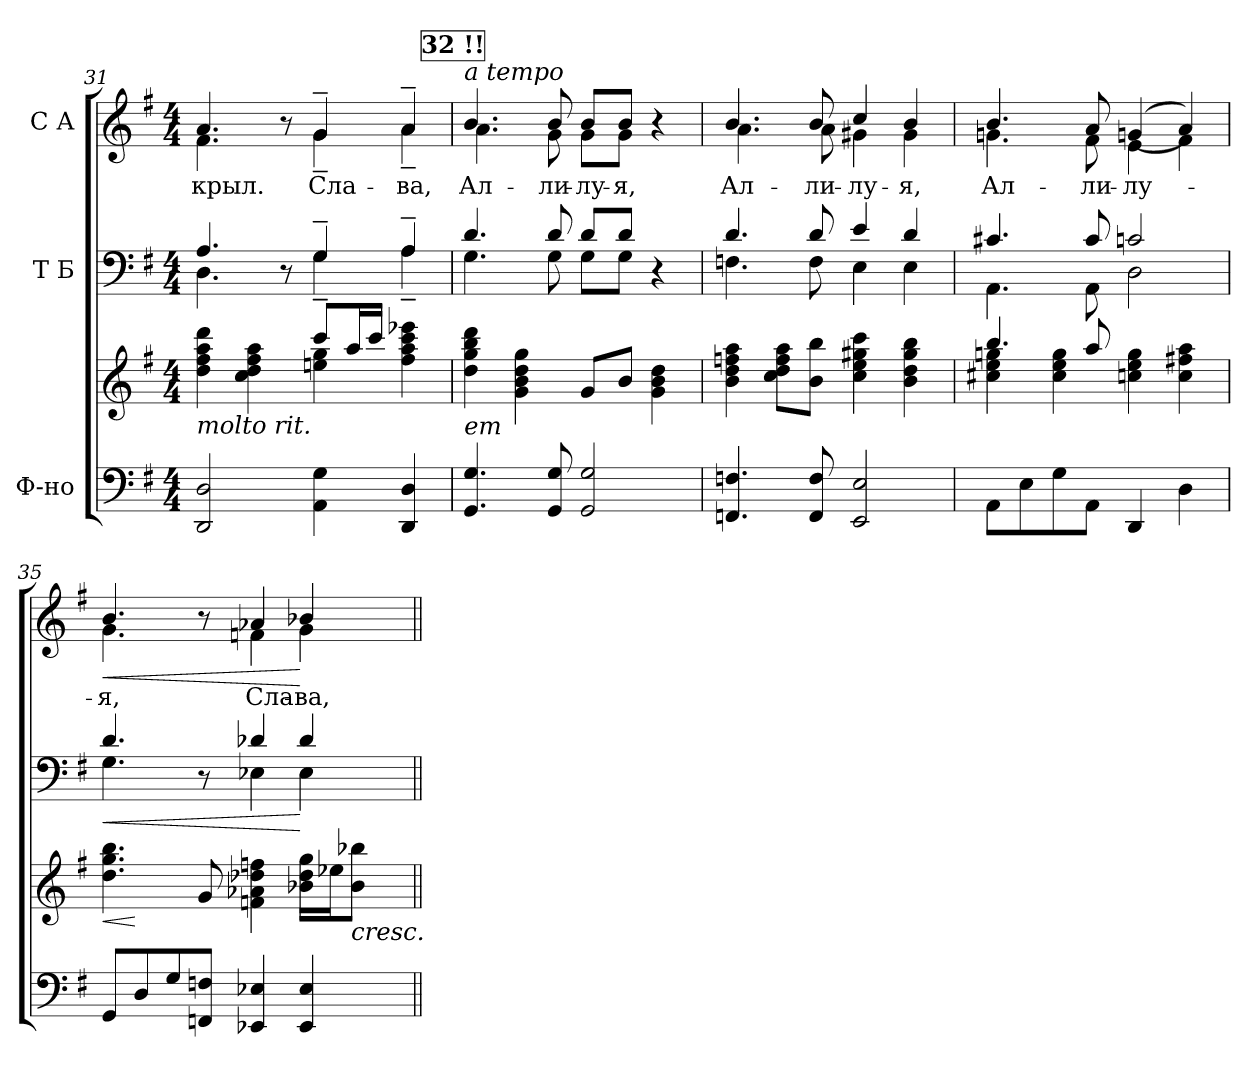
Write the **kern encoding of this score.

**kern	**kern	**dynam	**kern	**dynam	**kern	**text	**dynam
*part3	*part3	*part3	*part2	*part2	*part1	*part1	*part1
*staff4	*staff3	*staff3/4	*staff2	*staff2	*staff1	*staff1	*staff1
*I"Ф-но	*	*	*I"Т Б	*	*I"С А	*	*
*clefF4	*clefG2	*	*clefF4	*	*clefG2	*	*
*k[f#]	*k[f#]	*	*k[f#]	*	*k[f#]	*	*
*G:	*G:	*	*G:	*	*G:	*	*
*M4/4	*M4/4	*	*M4/4	*	*M4/4	*	*
=31	=31	=31	=31	=31	=31	=31	=31
*	*^	*	*^	*	*	*	*
!	!	!	!	!	!	!	!LO:TX:a:i:t=molto rit.	!	!
!	!LO:TX:b:i:t=molto rit.	!	!	!	!	!	!	!	!
!	!	!	!	!	!	!	!	!LO:LY:b:color=#000000	!
*	*	*	*	*	*	*	*^	*	*
2DDi/ 2Di	4ddi\ 4ff#i 4aai 4dddi	2ryy	.	4.Ai/	4.Di\	.	4.ai/	4.f#i\	-крыл.	.
.	4cci\ 4ddi 4ff#i 4aai	.	.	.	.	.	.	.	.	.
.	.	.	.	8r	8ryy	.	8r	8ryy	.	.
!	!	!	!	!	!	!	!	!	!LO:LY:b:color=#000000	!
4AAi\ 4Gi	8ccci/L	4eeni\ 4ggi	.	4G~i/	4G~i\	.	4g~i/	4g~i\	Сла-	.
.	16aai/L	.	.	.	.	.	.	.	.	.
.	16ccci/JJ	.	.	.	.	.	.	.	.	.
!	!	!	!	!	!	!	!	!	!LO:LY:b:color=#000000	!
4DDi/ 4Di	4ff#i\ 4aai 4ccci 4eee-Xi	4ryy	.	4A~i/	4A~i\	.	4a~i/	4a~i\	-ва,	.
*	*v	*v	*	*	*	*	*	*	*	*
!!LO:REH:place=s1:color=#000000:enc=box:fs=9.186:t=32	!!
=32	=32	=32	=32	=32	=32	=32	=32	=32	=32
*	*^	*	*	*	*	*	*	*	*
!	!	!	!	!	!	!	!LO:TX:a:i:t=a tempo	!	!	!
!	!LO:TX:b:i:t=a tempo	!	!	!	!	!	!	!	!	!
!LO:TX:a:i:t=ет	!	!	!	!	!	!	!	!	!	!
!	!	!	!	!	!	!	!	!	!LO:LY:b:color=#000000	!
*	*v	*v	*	*	*	*	*	*	*	*
4.GGi/ 4.Gi	4ddi\ 4ggi 4bbi 4dddi	.	4.di/	4.Gi\	.	4.bi/	4.ai\	Ал-	.
.	4gi\ 4bi 4ddi 4ggi	.	.	.	.	.	.	.	.
!	!	!	!	!	!	!	!	!LO:LY:b:color=#000000	!
8GGi/ 8Gi	.	.	8di/	8Gi\	.	8bi/	8gi\	-ли-	.
!	!	!	!	!	!	!	!	!LO:LY:b:color=#000000	!
2GGi/ 2Gi	8gi/L	.	8di/L	8Gi\L	.	8bi/L	8gi\L	-лу-	.
!	!	!	!	!	!	!	!	!LO:LY:b:color=#000000	!
.	8bi/J	.	8di/J	8Gi\J	.	8bi/J	8gi\J	-я,	.
.	4gi\ 4bi 4ddi	.	4r	4ryy	.	4r	4ryy	.	.
=33	=33	=33	=33	=33	=33	=33	=33	=33	=33
!	!	!	!	!	!	!	!	!LO:LY:b:color=#000000	!
4.FFni/ 4.Fni	4bi\ 4ddi 4ffni 4aai	.	4.di/	4.Fni\	.	4.bi/	4.ai\	Ал-	.
.	8cci\ 8ddi 8ffi 8aaiL	.	.	.	.	.	.	.	.
!	!	!	!	!	!	!	!	!LO:LY:b:color=#000000	!
8FFi/ 8Fi	8bi\ 8bbiJ	.	8di/	8Fi\	.	8bi/	8ai\	-ли-	.
!	!	!	!	!	!	!	!	!LO:LY:b:color=#000000	!
2EEi/ 2Ei	4cci\ 4eei 4gg#Xi 4ccci	.	4ei/	4Ei\	.	4cci/	4g#Xi\	-лу-	.
!	!	!	!	!	!	!	!	!LO:LY:b:color=#000000	!
.	4bi\ 4ddi 4gg#i 4bbi	.	4di/	4Ei\	.	4bi/	4g#i\	-я,	.
!!LO:LB:g=z	!!
=34	=34	=34	=34	=34	=34	=34	=34	=34	=34
*	*^	*	*	*	*	*	*	*	*
!	!	!	!	!	!	!	!	!	!LO:LY:b:color=#000000	!
8AAi\L	4.bbi/	4cc#Xi\ 4eei 4ggni	.	4.c#Xi/	4.AAi\	.	4.bi/	4.gni\	Ал-	.
8Ei\	.	.	.	.	.	.	.	.	.	.
8Gi\	.	4cc#i\ 4eei 4ggi	.	.	.	.	.	.	.	.
!	!	!	!	!	!	!	!	!	!LO:LY:b:color=#000000	!
8AAi\J	8aai/	.	.	8c#i/	8AAi\	.	8ai/	8f#i\	-ли-	.
!	!	!	!	!	!	!	!	!	!LO:LY:b:color=#000000	!
4DDi/	4ccni\ 4eei 4ggi	2ryy	.	2cni/	2Di\	.	((4gni/	4ei\	-лу-	.
4Di\	4cci\ 4ff#Xi 4aai	.	.	.	.	.	4ai/))	4f#i\	.	.
*	*v	*v	*	*	*	*	*	*	*	*
=35	=35	=35	=35	=35	=35	=35	=35	=35	=35
!	!	!LO:HP:b	!	!	!LO:HP:b	!	!	!	!
!	!	!	!	!	!	!	!	!LO:LY:b:color=#000000	!LO:HP:b
8GGi/L	4.ddi\ 4.ggi 4.bbi	<	4.di/	4.Gi\	<	4.bi/	4.gi\	-я,	<
8Di/	.	[	.	.	.	.	.	.	.
8Gi/	.	.	.	.	.	.	.	.	.
8FFni/ 8FniJ	8gi/	.	8r	8ryy	.	8r	8ryy	.	.
!	!	!	!	!	!	!	!	!LO:LY:b:color=#000000	!
4EE-Xi/ 4E-Xi	4fni\ 4a-Xi 4dd-Xi 4ffni	.	4d-Xi/	4E-Xi\	.	4a-Xi/	4fni\	Сла-	.
!	!	!	!	!	!	!	!	!LO:LY:b:color=#000000	!
4EE-i/ 4E-i	16b-Xi\ 16dd-i 16ggiLL	.	4d-i/	4E-i\	[	4b-Xi/	4gi\	-ва,	[
.	16ee-Xi\J	.	.	.	.	.	.	.	.
!	!	!LO:HP:n=1:b	!	!	!	!	!	!	!
.	8b-i\ 8bb-XiJ	[ <	.	.	.	.	.	.	.
*	*	*	*v	*v	*	*	*	*	*
*	*	*	*	*	*v	*v	*	*
=||	=||	=||	=||	=||	=||	=||	=||
*-	*-	*-	*-	*-	*-	*-	*-
